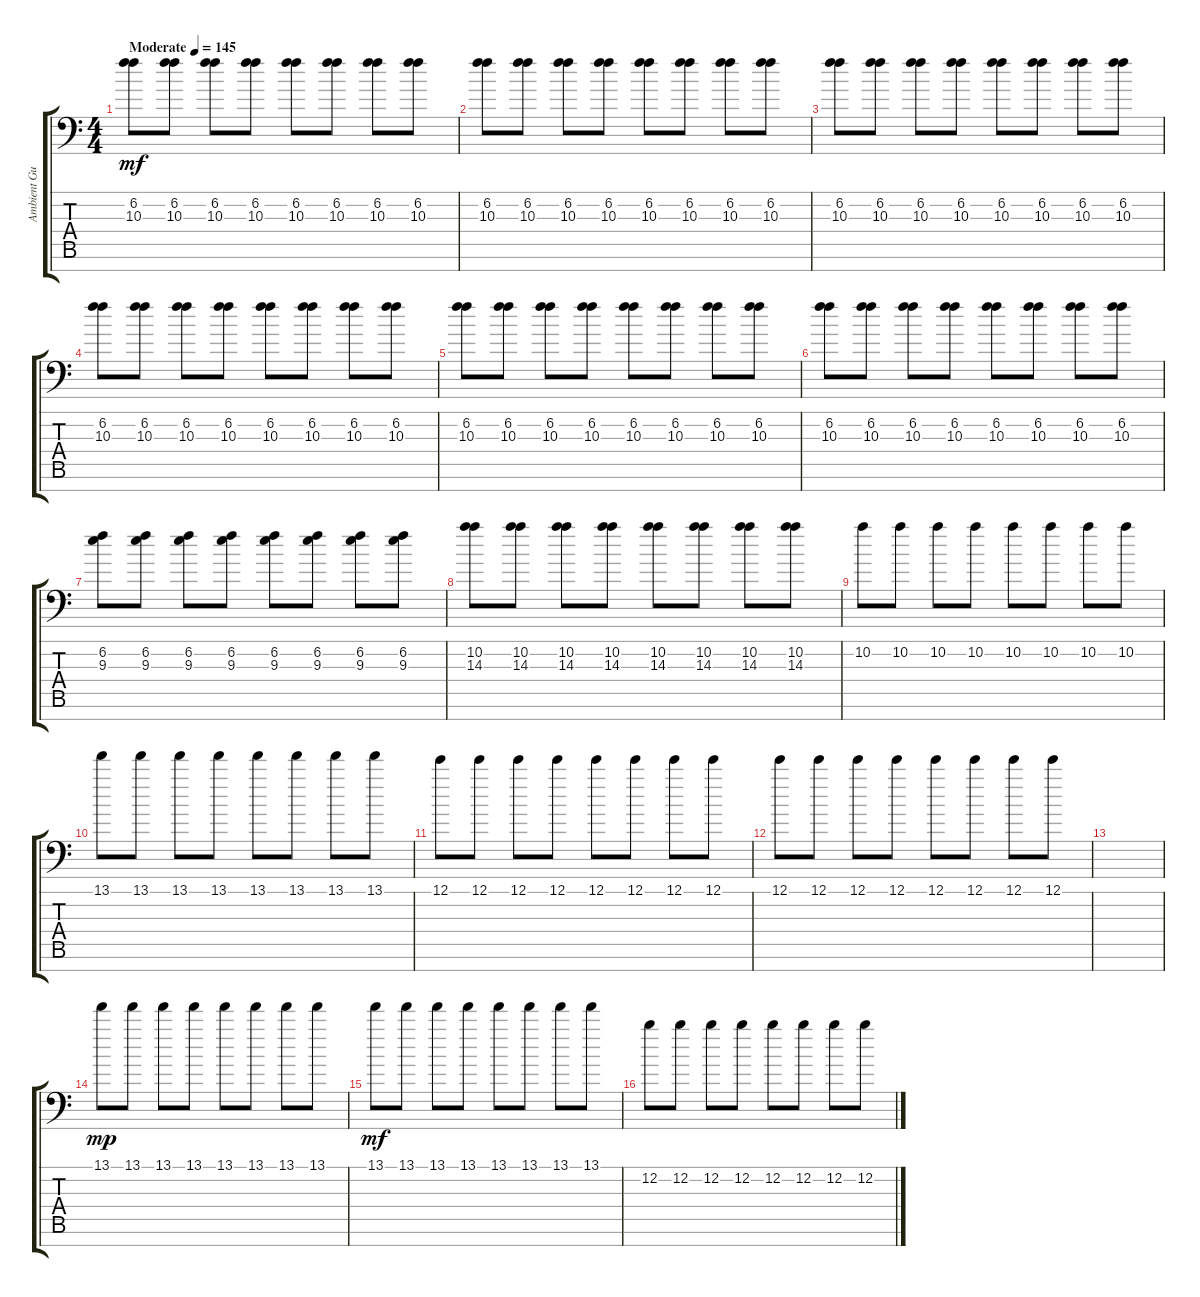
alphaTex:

\track ("Ambient Guitar" "Ambient Gu") {instrument distortionguitar}
\staff {score tabs}
\tuning (E4 B3 G3 D3 A2 E2 A1) {hide}
\ts (4 4)
\tempo (145 "Moderate")
\clef f4
\ks c
(6.2 10.3).8{dy mf volume 3 instrument distortionguitar} (6.2 10.3).8{volume 10} (6.2 10.3).8 (6.2 10.3).8 (6.2 10.3).8 (6.2 10.3).8 (6.2 10.3).8 (6.2 10.3).8 |
(6.2 10.3).8 (6.2 10.3).8 (6.2 10.3).8 (6.2 10.3).8 (6.2 10.3).8 (6.2 10.3).8 (6.2 10.3).8 (6.2 10.3).8 |
(6.2 10.3).8 (6.2 10.3).8 (6.2 10.3).8 (6.2 10.3).8 (6.2 10.3).8 (6.2 10.3).8 (6.2 10.3).8 (6.2 10.3).8 |
(6.2 10.3).8 (6.2 10.3).8 (6.2 10.3).8 (6.2 10.3).8 (6.2 10.3).8 (6.2 10.3).8 (6.2 10.3).8 (6.2 10.3).8 |
(6.2 10.3).8 (6.2 10.3).8 (6.2 10.3).8 (6.2 10.3).8 (6.2 10.3).8 (6.2 10.3).8 (6.2 10.3).8 (6.2 10.3).8 |
(6.2 10.3).8 (6.2 10.3).8 (6.2 10.3).8 (6.2 10.3).8 (6.2 10.3).8 (6.2 10.3).8 (6.2 10.3).8 (6.2 10.3).8 |
(6.2 9.3).8 (6.2 9.3).8 (6.2 9.3).8 (6.2 9.3).8 (6.2 9.3).8 (6.2 9.3).8 (6.2 9.3).8 (6.2 9.3).8 |
(10.2 14.3).8 (10.2 14.3).8 (10.2 14.3).8 (10.2 14.3).8 (10.2 14.3).8 (10.2 14.3).8 (10.2 14.3).8 (10.2 14.3).8 |
10.2.8 10.2.8 10.2.8 10.2.8 10.2.8 10.2.8 10.2.8 10.2.8 |
13.1.8 13.1.8 13.1.8 13.1.8 13.1.8 13.1.8 13.1.8 13.1.8 |
12.1.8 12.1.8 12.1.8 12.1.8 12.1.8 12.1.8 12.1.8 12.1.8 |
12.1.8 12.1.8 12.1.8 12.1.8 12.1.8 12.1.8 12.1.8 12.1.8 |
|
13.1.8{dy mp} 13.1.8 13.1.8 13.1.8 13.1.8 13.1.8 13.1.8 13.1.8 |
13.1.8{dy mf} 13.1.8 13.1.8 13.1.8 13.1.8 13.1.8 13.1.8 13.1.8 |
12.2.8 12.2.8 12.2.8 12.2.8 12.2.8 12.2.8 12.2.8 12.2.8
